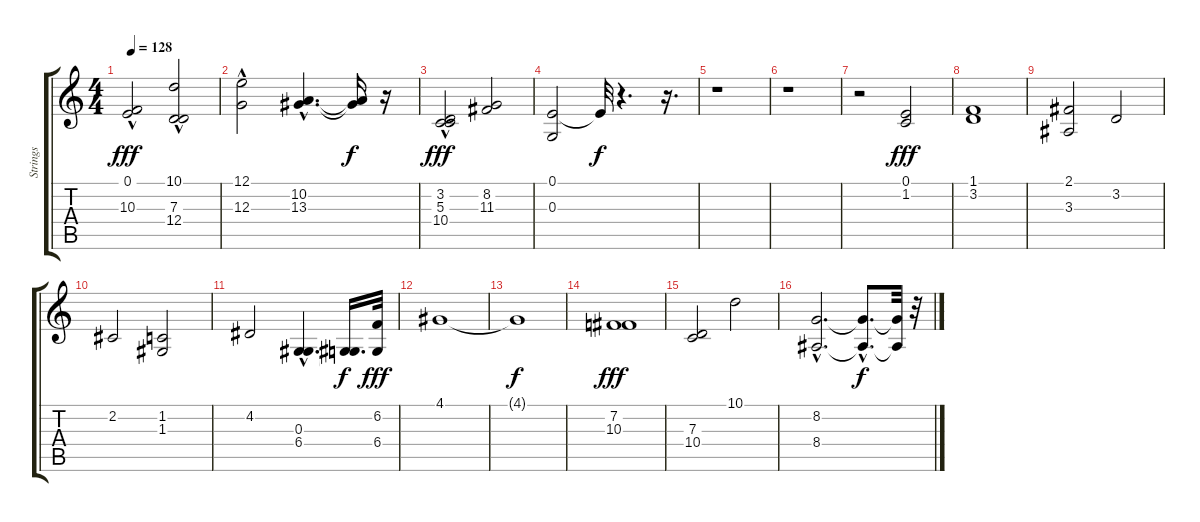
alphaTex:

\track (" Strings" " Strings") {instrument stringensemble1}
\staff {score tabs}
\tuning (E4 B3 G3 D3 A2 E2) {hide}
\ts (4 4)
\tempo 128
\clef g2
\ks c
(0.1 10.3{hac}).2{dy fff} (10.1{hac} 7.3{hac} 12.4{hac}).2 |
(12.1{hac} 12.3{hac}).2 (10.2{hac} 13.3{hac}).4{d} (10.2{t} 13.3{t}).16{dy f} r.16 |
(3.2{hac} 5.3{hac} 10.4).2{dy fff} (8.2 11.3).2 |
(0.1 0.3).2 0.1{t}.32{dy f} r.4{d} r.16{d} |
r.1 |
r.1 |
r.2 (0.1 1.2).2{dy fff} |
(1.1 3.2).1 |
(2.1 3.3).2 3.2.2 |
2.2.2 (1.2 1.3).2 |
4.2.2 (0.3{hac} 6.4{hac}).4{d} (0.3{t} 6.4{t}).16{d dy f} (6.2 6.4).32{dy fff} |
4.1.1 |
4.1{t}.1{dy f} |
(7.2 10.3).1{dy fff} |
(7.3 10.4).2 10.1.2 |
(8.2{hac} 8.4{hac}).2{d} (8.2{hac t} 8.4{hac t}).8{d dy f} (8.2{t} 8.4{t}).32 r.32
